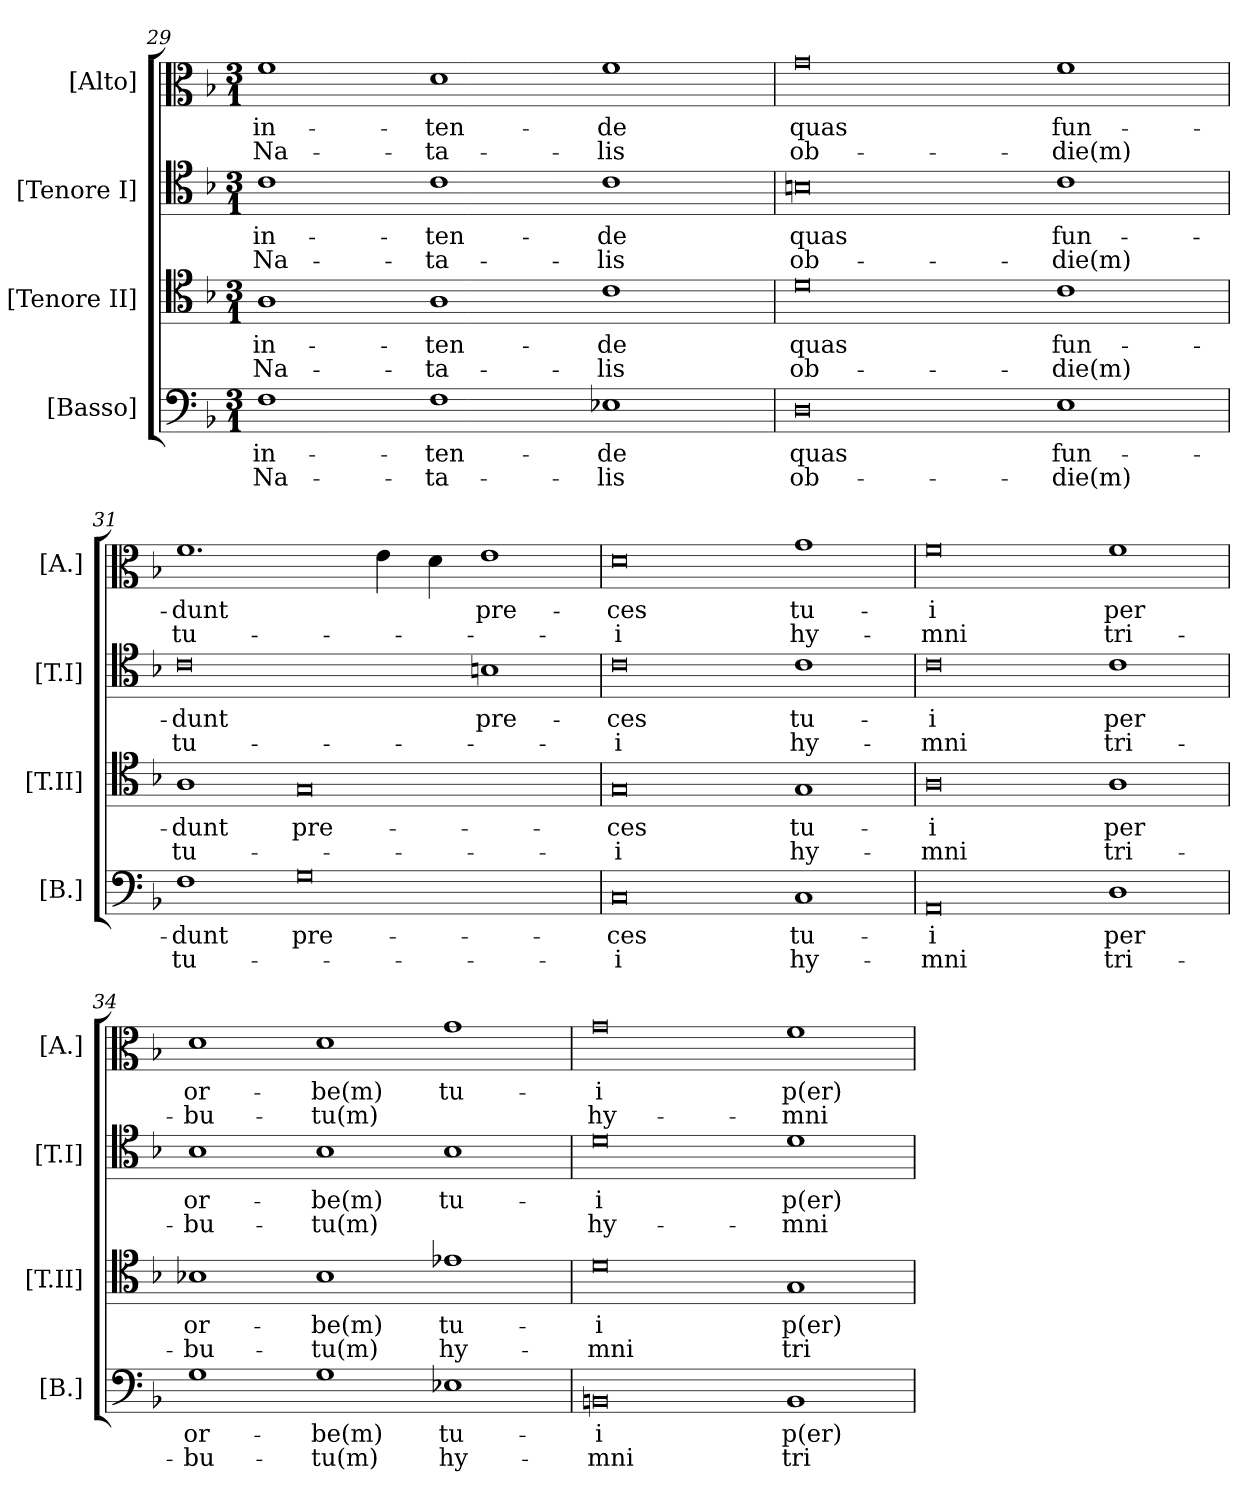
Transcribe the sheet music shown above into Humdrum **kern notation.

**kern	**text	**text	**kern	**text	**text	**kern	**text	**text	**kern	**text	**text
*part4	*part4	*part4	*part3	*part3	*part3	*part2	*part2	*part2	*part1	*part1	*part1
*staff4	*staff4	*staff4	*staff3	*staff3	*staff3	*staff2	*staff2	*staff2	*staff1	*staff1	*staff1
*I"[Basso]	*	*	*I"[Tenore II]	*	*	*I"[Tenore I]	*	*	*I"[Alto]	*	*
*I'[B.]	*	*	*I'[T.II]	*	*	*I'[T.I]	*	*	*I'[A.]	*	*
*clefF4	*	*	*clefC4	*	*	*clefC4	*	*	*clefC3	*	*
*k[b-]	*	*	*k[b-]	*	*	*k[b-]	*	*	*k[b-]	*	*
*M3/1	*	*	*M3/1	*	*	*M3/1	*	*	*M3/1	*	*
=29	=29	=29	=29	=29	=29	=29	=29	=29	=29	=29	=29
!	!LO:LY:i	!LO:LY:i	!	!LO:LY:i	!LO:LY:i	!	!LO:LY:i	!LO:LY:i	!	!LO:LY:i	!LO:LY:i
1F\	in-	Na-	1A\	in-	Na-	1c\	in-	Na-	1f\	in-	Na-
!	!LO:LY:i	!LO:LY:i	!	!LO:LY:i	!LO:LY:i	!	!LO:LY:i	!LO:LY:i	!	!LO:LY:i	!LO:LY:i
1F\	-ten-	-ta-	1A\	-ten-	-ta-	1c\	-ten-	-ta-	1d\	-ten-	-ta-
!	!LO:LY:i	!LO:LY:i	!	!LO:LY:i	!LO:LY:i	!	!LO:LY:i	!LO:LY:i	!	!LO:LY:i	!LO:LY:i
1E-X\	-de	-lis	1c\	-de	-lis	1c\	-de	-lis	1f\	-de	-lis
=30	=30	=30	=30	=30	=30	=30	=30	=30	=30	=30	=30
0D\	quas	ob-	0d\	quas	ob-	0Bn\	quas	ob-	0g\	quas	ob-
1E\	fun-	-die(m)	1c\	fun-	-die(m)	1c\	fun-	-die(m)	1f\	fun-	-die(m)
=31	=31	=31	=31	=31	=31	=31	=31	=31	=31	=31	=31
1F\	-dunt	tu-	1A\	-dunt	tu-	0c\	-dunt	tu-	1.f\	-dunt	tu-
0G\	pre-	.	0G/	pre-	.	.	.	.	.	.	.
.	.	.	.	.	.	.	.	.	4e\	.	.
.	.	.	.	.	.	.	.	.	4d\	.	.
.	.	.	.	.	.	1Bn\	pre-	.	1e\	pre-	.
=32	=32	=32	=32	=32	=32	=32	=32	=32	=32	=32	=32
0C/	-ces	-i	0G/	-ces	-i	0c\	-ces	-i	0d\	-ces	-i
1C/	tu-	hy-	1G/	tu-	hy-	1c\	tu-	hy-	1g\	tu-	hy-
=33	=33	=33	=33	=33	=33	=33	=33	=33	=33	=33	=33
0AA/	-i	-mni	0A\	-i	-mni	0c\	-i	-mni	0f\	-i	-mni
1D\	per	tri-	1A\	per	tri-	1c\	per	tri-	1f\	per	tri-
=34	=34	=34	=34	=34	=34	=34	=34	=34	=34	=34	=34
1G\	or-	-bu-	1B-X\	or-	-bu-	1B-\	or-	-bu-	1d\	or-	-bu-
1G\	-be(m)	-tu(m)	1B-\	-be(m)	-tu(m)	1B-\	-be(m)	-tu(m)	1d\	-be(m)	-tu(m)
1E-X\	tu-	hy-	1e-X\	tu-	hy-	1B-\	tu-	.	1g\	tu-	.
=35	=35	=35	=35	=35	=35	=35	=35	=35	=35	=35	=35
0BBn/	-i	-mni	0d\	-i	-mni	0d\	-i	hy-	0g\	-i	hy-
1BB/	p(er)	tri-	1G/	p(er)	tri-	1d\	p(er)	-mni	1f\	p(er)	-mni
=	=	=	=	=	=	=	=	=	=	=	=
*-	*-	*-	*-	*-	*-	*-	*-	*-	*-	*-	*-
